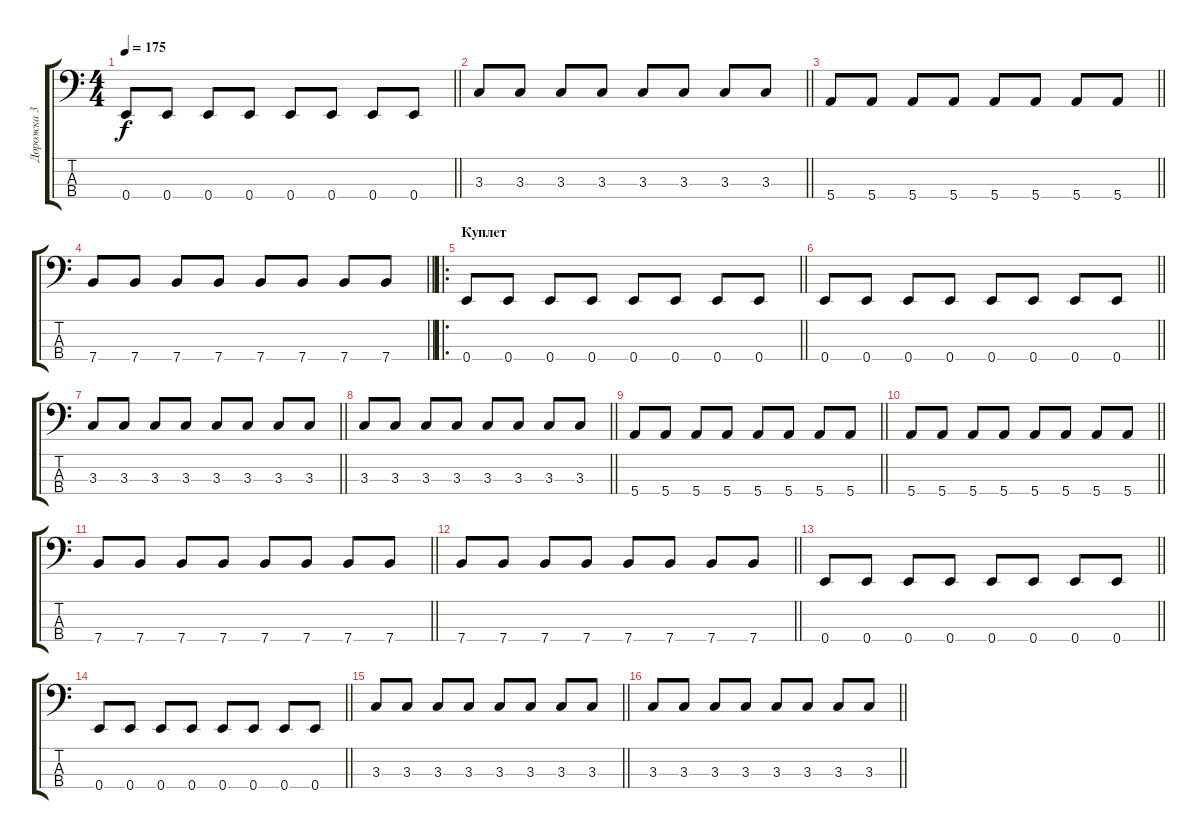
\track ("Дорожка 3" "Дорожка 3") {instrument electricbasspick}
\staff {score tabs}
\tuning (G2 D2 A1 E1) {hide}
\ts (4 4)
\tempo 175
\clef f4
\barLineRight lightlight
\ks c
0.4.8{dy f} 0.4.8 0.4.8 0.4.8 0.4.8 0.4.8 0.4.8 0.4.8 |
\barLineRight lightlight
3.3.8 3.3.8 3.3.8 3.3.8 3.3.8 3.3.8 3.3.8 3.3.8 |
\barLineRight lightlight
5.4.8 5.4.8 5.4.8 5.4.8 5.4.8 5.4.8 5.4.8 5.4.8 |
\barLineRight lightlight
7.4.8 7.4.8 7.4.8 7.4.8 7.4.8 7.4.8 7.4.8 7.4.8 |
\ro
\section ("" "Куплет")
\barLineRight lightlight
0.4.8 0.4.8 0.4.8 0.4.8 0.4.8 0.4.8 0.4.8 0.4.8 |
\barLineRight lightlight
0.4.8 0.4.8 0.4.8 0.4.8 0.4.8 0.4.8 0.4.8 0.4.8 |
\barLineRight lightlight
3.3.8 3.3.8 3.3.8 3.3.8 3.3.8 3.3.8 3.3.8 3.3.8 |
\barLineRight lightlight
3.3.8 3.3.8 3.3.8 3.3.8 3.3.8 3.3.8 3.3.8 3.3.8 |
\barLineRight lightlight
5.4.8 5.4.8 5.4.8 5.4.8 5.4.8 5.4.8 5.4.8 5.4.8 |
\barLineRight lightlight
5.4.8 5.4.8 5.4.8 5.4.8 5.4.8 5.4.8 5.4.8 5.4.8 |
\barLineRight lightlight
7.4.8 7.4.8 7.4.8 7.4.8 7.4.8 7.4.8 7.4.8 7.4.8 |
\barLineRight lightlight
7.4.8 7.4.8 7.4.8 7.4.8 7.4.8 7.4.8 7.4.8 7.4.8 |
\barLineRight lightlight
0.4.8 0.4.8 0.4.8 0.4.8 0.4.8 0.4.8 0.4.8 0.4.8 |
\barLineRight lightlight
0.4.8 0.4.8 0.4.8 0.4.8 0.4.8 0.4.8 0.4.8 0.4.8 |
\barLineRight lightlight
3.3.8 3.3.8 3.3.8 3.3.8 3.3.8 3.3.8 3.3.8 3.3.8 |
\barLineRight lightlight
3.3.8 3.3.8 3.3.8 3.3.8 3.3.8 3.3.8 3.3.8 3.3.8
